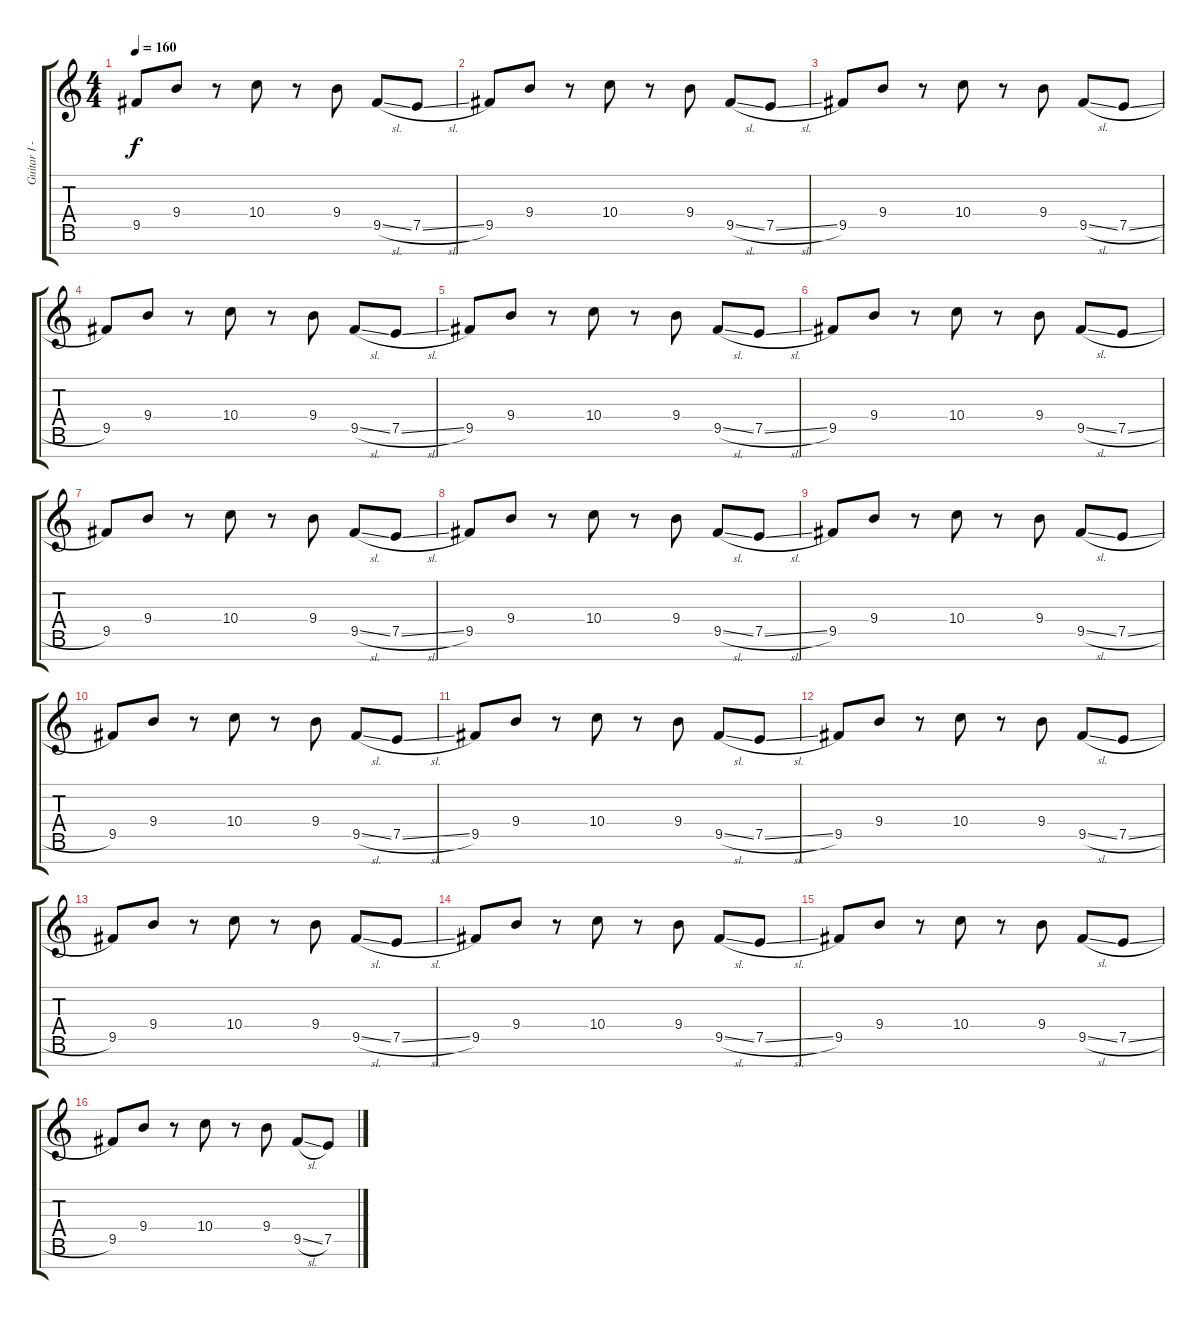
\track ("Guitar I - Distortion [Solo]" "Guitar I -") {instrument distortionguitar}
\staff {score tabs}
\tuning (E4 B3 G3 D3 A2 E2 B1) {hide}
\ts (4 4)
\tempo 160
\clef g2
\ks c
9.5.8{dy f} 9.4.8 r.8 10.4.8 r.8 9.4.8 9.5{sl}.8 7.5{sl}.8 |
9.5.8 9.4.8 r.8 10.4.8 r.8 9.4.8 9.5{sl}.8 7.5{sl}.8 |
9.5.8 9.4.8 r.8 10.4.8 r.8 9.4.8 9.5{sl}.8 7.5{sl}.8 |
9.5.8 9.4.8 r.8 10.4.8 r.8 9.4.8 9.5{sl}.8 7.5{sl}.8 |
9.5.8 9.4.8 r.8 10.4.8 r.8 9.4.8 9.5{sl}.8 7.5{sl}.8 |
9.5.8 9.4.8 r.8 10.4.8 r.8 9.4.8 9.5{sl}.8 7.5{sl}.8 |
9.5.8 9.4.8 r.8 10.4.8 r.8 9.4.8 9.5{sl}.8 7.5{sl}.8 |
9.5.8 9.4.8 r.8 10.4.8 r.8 9.4.8 9.5{sl}.8 7.5{sl}.8 |
9.5.8 9.4.8 r.8 10.4.8 r.8 9.4.8 9.5{sl}.8 7.5{sl}.8 |
9.5.8 9.4.8 r.8 10.4.8 r.8 9.4.8 9.5{sl}.8 7.5{sl}.8 |
9.5.8 9.4.8 r.8 10.4.8 r.8 9.4.8 9.5{sl}.8 7.5{sl}.8 |
9.5.8 9.4.8 r.8 10.4.8 r.8 9.4.8 9.5{sl}.8 7.5{sl}.8 |
9.5.8 9.4.8 r.8 10.4.8 r.8 9.4.8 9.5{sl}.8 7.5{sl}.8 |
9.5.8 9.4.8 r.8 10.4.8 r.8 9.4.8 9.5{sl}.8 7.5{sl}.8 |
9.5.8 9.4.8 r.8 10.4.8 r.8 9.4.8 9.5{sl}.8 7.5{sl}.8 |
9.5.8 9.4.8 r.8 10.4.8 r.8 9.4.8 9.5{sl}.8 7.5{sl}.8
